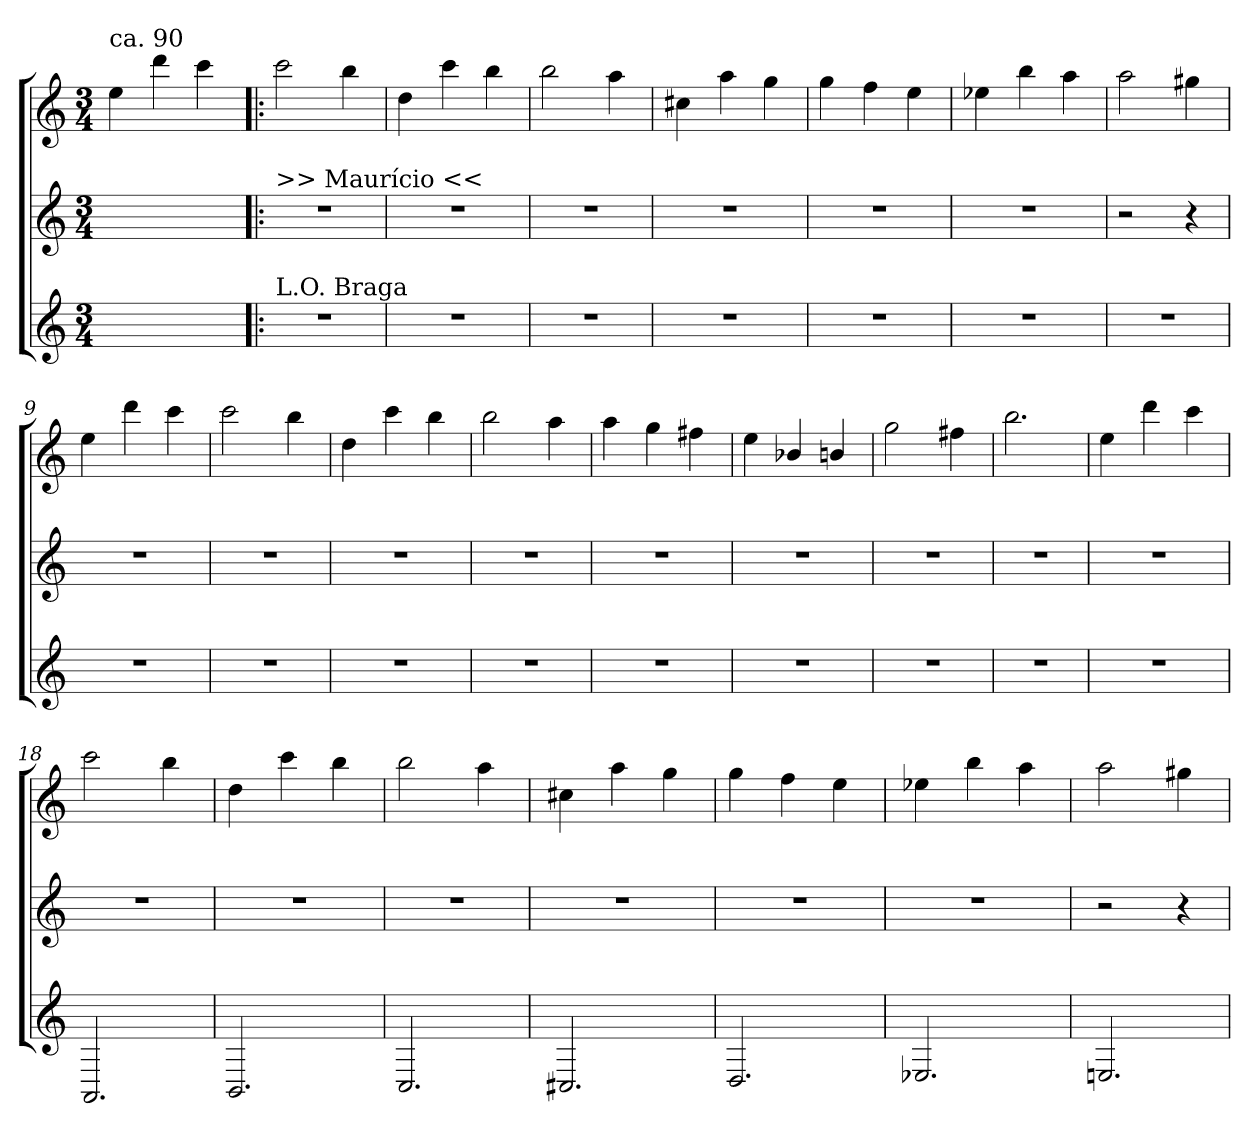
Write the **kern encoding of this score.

**kern	**kern	**kern
*part3	*part2	*part1
*staff3	*staff2	*staff1
*clefG2	*clefG2	*clefG2
*ITrd-7c-12	*ITrd-7c-12	*
*k[]	*k[]	*k[]
*C:	*C:	*C:
*M3/4	*M3/4	*M3/4
=1	=1	=1
!	!	!LO:TX:a:t=ca. 90
2.ryy	2.ryy	4ee\
.	.	4ddd\
.	.	4ccc\
=2!|:	=2!|:	=2!|:
*	*	*^
!	!LO:TX:a:t=>> Maurício <<	!	!
!LO:TX:a:t=L.O. Braga	!	!	!
2.r	2.r	2ccc\	2.ryy
.	.	4bb\	.
=3	=3	=3	=3
2.r	2.r	4dd\	2.ryy
.	.	4ccc\	.
.	.	4bb\	.
=4	=4	=4	=4
2.r	2.r	2bb\	2.ryy
.	.	4aa\	.
=5	=5	=5	=5
2.r	2.r	4cc#X\	2.ryy
.	.	4aa\	.
.	.	4gg\	.
!!LO:LB:g=z	!!
=6	=6	=6	=6
2.r	2.r	4gg\	2.ryy
.	.	4ff\	.
.	.	4ee\	.
=7	=7	=7	=7
2.r	2.r	4ee-X\	2.ryy
.	.	4bb\	.
.	.	4aa\	.
=8	=8	=8	=8
2.r	2r	2aa\	2ryy
.	4r	4gg#X\	4ryy
=9	=9	=9	=9
2.r	2.r	4ee\	2.ryy
.	.	4ddd\	.
.	.	4ccc\	.
=10	=10	=10	=10
2.r	2.r	2ccc\	2.ryy
.	.	4bb\	.
!!LO:LB:g=z	!!
=11	=11	=11	=11
2.r	2.r	4dd\	2.ryy
.	.	4ccc\	.
.	.	4bb\	.
=12	=12	=12	=12
2.r	2.r	2bb\	2.ryy
.	.	4aa\	.
=13	=13	=13	=13
2.r	2.r	4aa\	2.ryy
.	.	4gg\	.
.	.	4ff#X\	.
=14	=14	=14	=14
2.r	2.r	4ee\	2.ryy
.	.	4b-X/	.
.	.	4bn/	.
=15	=15	=15	=15
2.r	2.r	2gg\	2.ryy
.	.	4ff#X\	.
!!LO:LB:g=z	!!
=16	=16	=16	=16
2.r	2.r	2.bb\	2.ryy
=17	=17	=17	=17
2.r	2.r	4ee\	2.ryy
.	.	4ddd\	.
.	.	4ccc\	.
=18	=18	=18	=18
2.A/	2.r	2ccc\	2.ryy
.	.	4bb\	.
=19	=19	=19	=19
2.B/	2.r	4dd\	2.ryy
.	.	4ccc\	.
.	.	4bb\	.
=20	=20	=20	=20
2.c/	2.r	2bb\	2.ryy
.	.	4aa\	.
!!LO:LB:g=z	!!
=21	=21	=21	=21
2.c#X/	2.r	4cc#X\	2.ryy
.	.	4aa\	.
.	.	4gg\	.
=22	=22	=22	=22
2.d/	2.r	4gg\	2.ryy
.	.	4ff\	.
.	.	4ee\	.
=23	=23	=23	=23
2.e-X/	2.r	4ee-X\	2.ryy
.	.	4bb\	.
.	.	4aa\	.
=24	=24	=24	=24
2.en/	2r	2aa\	2ryy
.	4r	4gg#X\	4ryy
*	*	*v	*v
=	=	=
*-	*-	*-
